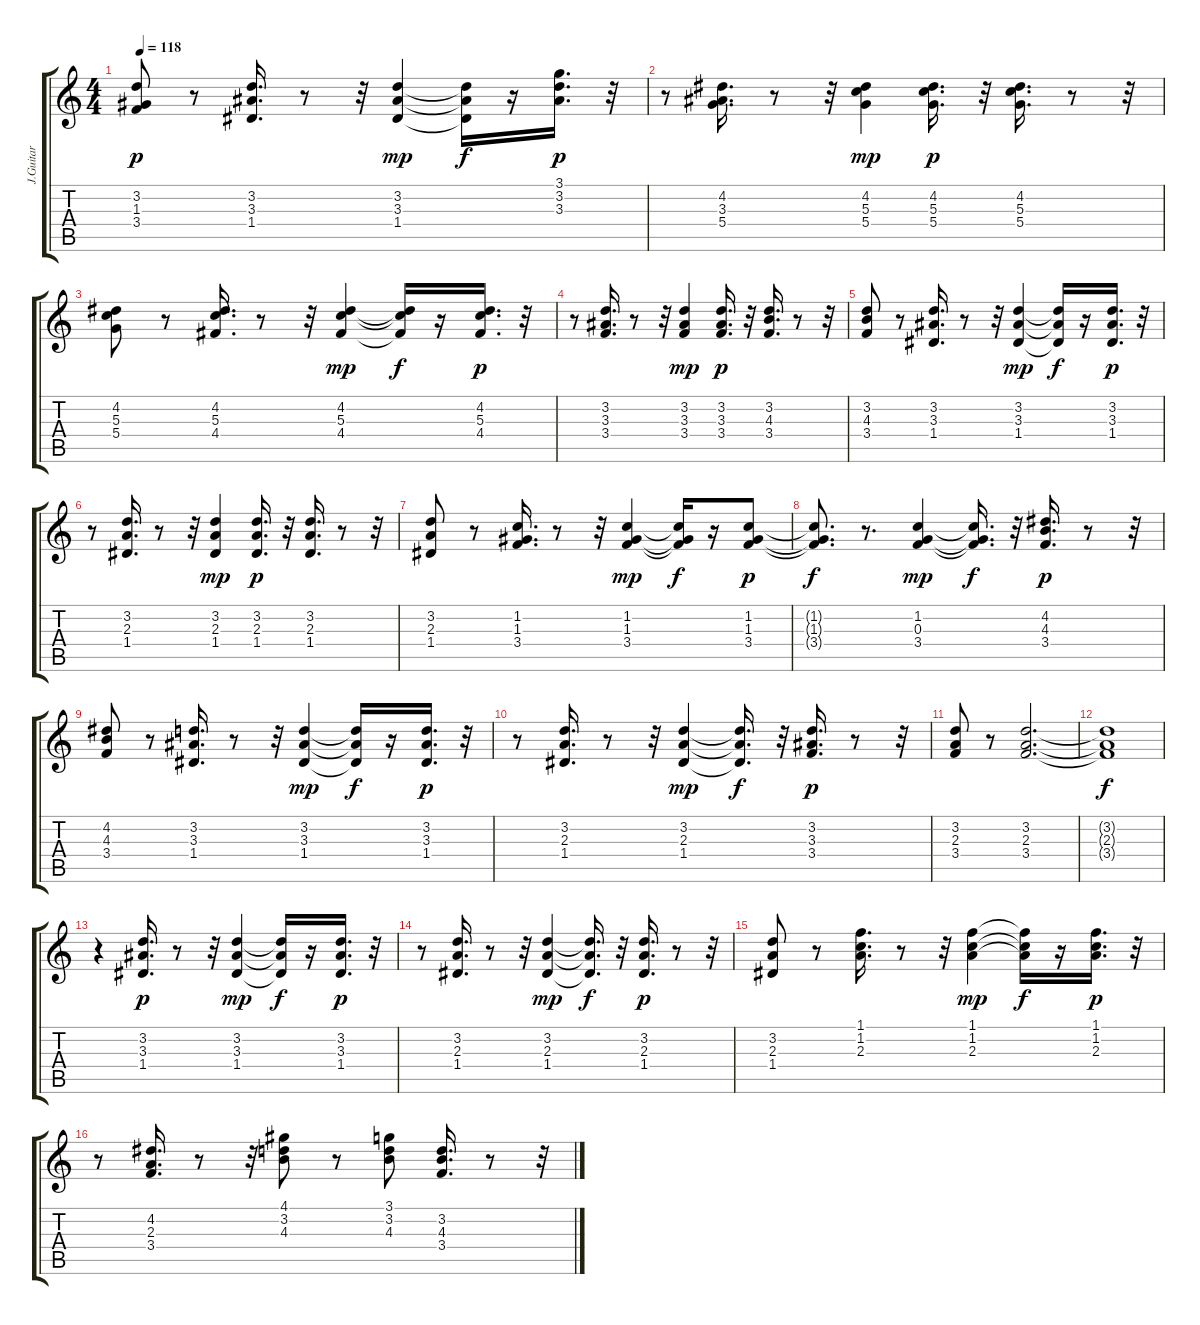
\track ("J.Guitar" "J.Guitar") {instrument electricguitarjazz}
\staff {score tabs}
\tuning (E4 B3 G3 D3 A2 E2) {hide}
\ts (4 4)
\tempo 118
\clef g2
\ks c
(3.2 1.3 3.4).8{dy p} r.8 (3.2 3.3 1.4).16{d} r.8 r.32 (3.2 3.3 1.4).4{dy mp} (3.2{t} 3.3{t} 1.4{t}).16{dy f} r.16 (3.1 3.2 3.3).16{d dy p} r.32 |
r.8 (4.2 3.3 5.4).16{d} r.8 r.32 (4.2 5.3 5.4).4{dy mp} (4.2 5.3 5.4).16{d dy p} r.32 (4.2 5.3 5.4).16{d} r.8 r.32 |
(4.2 5.3 5.4).8 r.8 (4.2 5.3 4.4).16{d} r.8 r.32 (4.2 5.3 4.4).4{dy mp} (4.2{t} 5.3{t} 4.4{t}).16{dy f} r.16 (4.2 5.3 4.4).16{d dy p} r.32 |
r.8 (3.2 3.3 3.4).16{d} r.8 r.32 (3.2 3.3 3.4).4{dy mp} (3.2 3.3 3.4).16{d dy p} r.32 (3.2 4.3 3.4).16{d} r.8 r.32 |
(3.2 4.3 3.4).8 r.8 (3.2 3.3 1.4).16{d} r.8 r.32 (3.2 3.3 1.4).4{dy mp} (3.2{t} 3.3{t} 1.4{t}).16{dy f} r.16 (3.2 3.3 1.4).16{d dy p} r.32 |
r.8 (3.2 2.3 1.4).16{d} r.8 r.32 (3.2 2.3 1.4).4{dy mp} (3.2 2.3 1.4).16{d dy p} r.32 (3.2 2.3 1.4).16{d} r.8 r.32 |
(3.2 2.3 1.4).8 r.8 (1.2 1.3 3.4).16{d} r.8 r.32 (1.2 1.3 3.4).4{dy mp} (1.2{t} 1.3{t} 3.4{t}).16{dy f} r.16 (1.2 1.3 3.4).8{dy p} |
(1.2{t} 1.3{t} 3.4{t}).8{d dy f} r.8{d} (1.2 0.3 3.4).4{dy mp} (1.2{t} 0.3{t} 3.4{t}).16{d dy f} r.32 (4.2 4.3 3.4).16{d dy p} r.8 r.32 |
(4.2 4.3 3.4).8 r.8 (3.2 3.3 1.4).16{d} r.8 r.32 (3.2 3.3 1.4).4{dy mp} (3.2{t} 3.3{t} 1.4{t}).16{dy f} r.16 (3.2 3.3 1.4).16{d dy p} r.32 |
r.8 (3.2 2.3 1.4).16{d} r.8 r.32 (3.2 2.3 1.4).4{dy mp} (3.2{t} 2.3{t} 1.4{t}).16{d dy f} r.32 (3.2 3.3 3.4).16{d dy p} r.8 r.32 |
(3.2 2.3 3.4).8 r.8 (3.2 2.3 3.4).2{d} |
(3.2{t} 2.3{t} 3.4{t}).1{dy f} |
r.4 (3.2 3.3 1.4).16{d dy p} r.8 r.32 (3.2 3.3 1.4).4{dy mp} (3.2{t} 3.3{t} 1.4{t}).16{dy f} r.16 (3.2 3.3 1.4).16{d dy p} r.32 |
r.8 (3.2 2.3 1.4).16{d} r.8 r.32 (3.2 2.3 1.4).4{dy mp} (3.2{t} 2.3{t} 1.4{t}).16{d dy f} r.32 (3.2 2.3 1.4).16{d dy p} r.8 r.32 |
(3.2 2.3 1.4).8 r.8 (1.1 1.2 2.3).16{d} r.8 r.32 (1.1 1.2 2.3).4{dy mp} (1.1{t} 1.2{t} 2.3{t}).16{dy f} r.16 (1.1 1.2 2.3).16{d dy p} r.32 |
r.8 (4.2 2.3 3.4).16{d} r.8 r.32 (4.1 3.2 4.3).8 r.8 (3.1 3.2 4.3).8 (3.2 4.3 3.4).16{d} r.8 r.32
